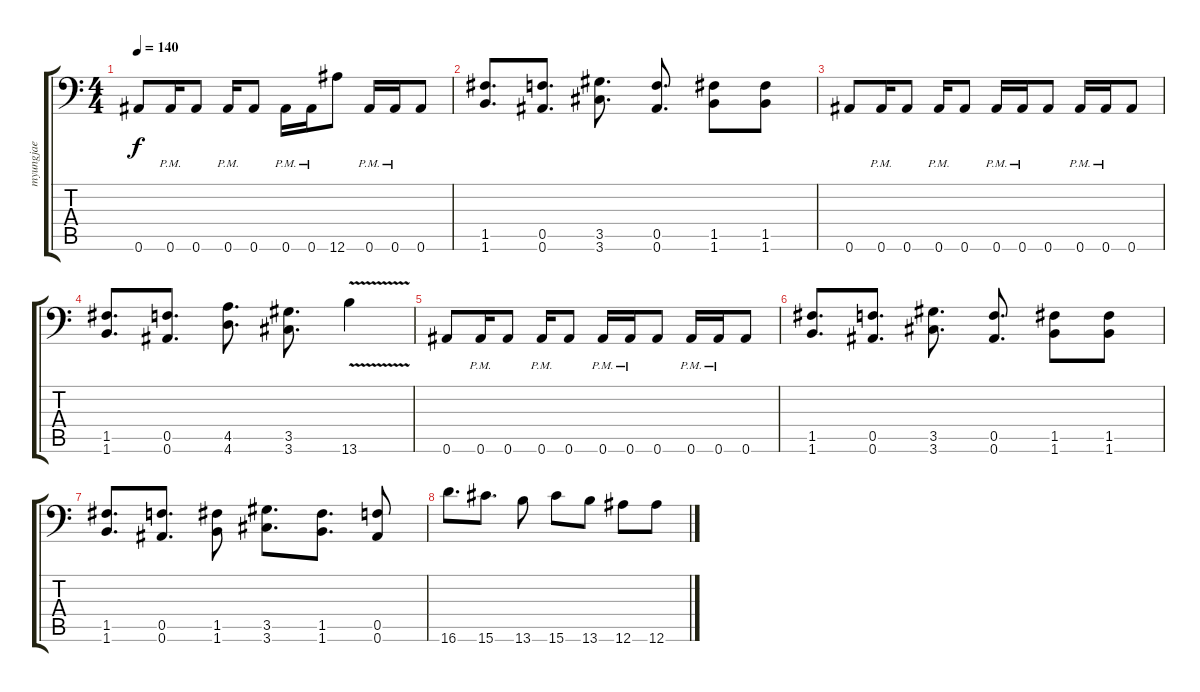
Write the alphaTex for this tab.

\track ("myungjae" "myungjae") {instrument distortionguitar}
\staff {score tabs}
\tuning (C4 G3 Eb3 Bb2 F2 Bb1) {hide}
\ts (4 4)
\tempo 140
\clef f4
\ks c
0.6.8{dy f} 0.6{pm}.16 0.6.8 0.6{pm}.16 0.6.8 0.6{pm}.16 0.6{pm}.16 12.6.8 0.6{pm}.16 0.6{pm}.16 0.6.8 |
(1.5 1.6).8{d} (0.5 0.6).8{d} (3.5 3.6).8{d} (0.5 0.6).8{d} (1.5 1.6).8 (1.5 1.6).8 |
0.6.8 0.6{pm}.16 0.6.8 0.6{pm}.16 0.6.8 0.6{pm}.16 0.6{pm}.16 0.6.8 0.6{pm}.16 0.6{pm}.16 0.6.8 |
(1.5 1.6).8{d} (0.5 0.6).8{d} (4.5 4.6).8{d} (3.5 3.6).8{d} 13.6{v}.4 |
0.6.8 0.6{pm}.16 0.6.8 0.6{pm}.16 0.6.8 0.6{pm}.16 0.6{pm}.16 0.6.8 0.6{pm}.16 0.6{pm}.16 0.6.8 |
(1.5 1.6).8{d} (0.5 0.6).8{d} (3.5 3.6).8{d} (0.5 0.6).8{d} (1.5 1.6).8 (1.5 1.6).8 |
(1.5 1.6).8{d} (0.5 0.6).8{d} (1.5 1.6).8 (3.5 3.6).8{d} (1.5 1.6).8{d} (0.5 0.6).8 |
16.6.8{d} 15.6.8{d} 13.6.8 15.6.8 13.6.8 12.6.8 12.6.8
